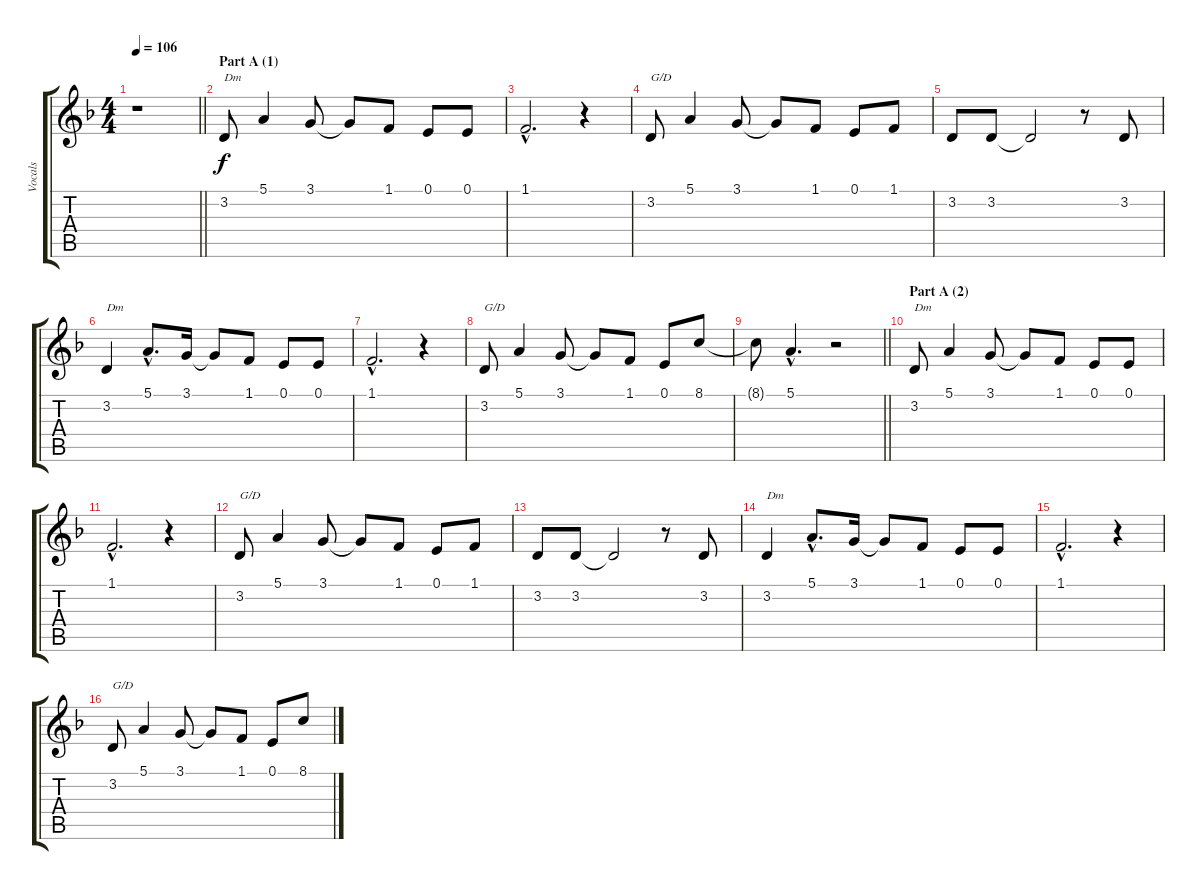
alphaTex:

\track ("Vocals" "Vocals") {instrument trumpet}
\staff {score tabs}
\tuning (E4 B3 G3 D3 A2 E2) {hide}
\ts (4 4)
\tempo 106
\clef g2
\barLineRight lightlight
\ks f
r.1{dy f} |
\section ("" "Part A (1)")
3.2.8{txt "Dm"} 5.1.4 3.1.8 3.1{t}.8 1.1.8 0.1.8 0.1.8 |
1.1{hac}.2{d} r.4 |
3.2.8{txt "G/D"} 5.1.4 3.1.8 3.1{t}.8 1.1.8 0.1.8 1.1.8 |
3.2.8 3.2.8 3.2{t}.2 r.8 3.2.8 |
3.2.4{txt "Dm"} 5.1{hac}.8{d} 3.1.16 3.1{t}.8 1.1.8 0.1.8 0.1.8 |
1.1{hac}.2{d} r.4 |
3.2.8{txt "G/D"} 5.1.4 3.1.8 3.1{t}.8 1.1.8 0.1.8 8.1.8 |
\barLineRight lightlight
8.1{t}.8 5.1{hac}.4{d} r.2 |
\section ("" "Part A (2)")
3.2.8{txt "Dm"} 5.1.4 3.1.8 3.1{t}.8 1.1.8 0.1.8 0.1.8 |
1.1{hac}.2{d} r.4 |
3.2.8{txt "G/D"} 5.1.4 3.1.8 3.1{t}.8 1.1.8 0.1.8 1.1.8 |
3.2.8 3.2.8 3.2{t}.2 r.8 3.2.8 |
3.2.4{txt "Dm"} 5.1{hac}.8{d} 3.1.16 3.1{t}.8 1.1.8 0.1.8 0.1.8 |
1.1{hac}.2{d} r.4 |
3.2.8{txt "G/D"} 5.1.4 3.1.8 3.1{t}.8 1.1.8 0.1.8 8.1.8
